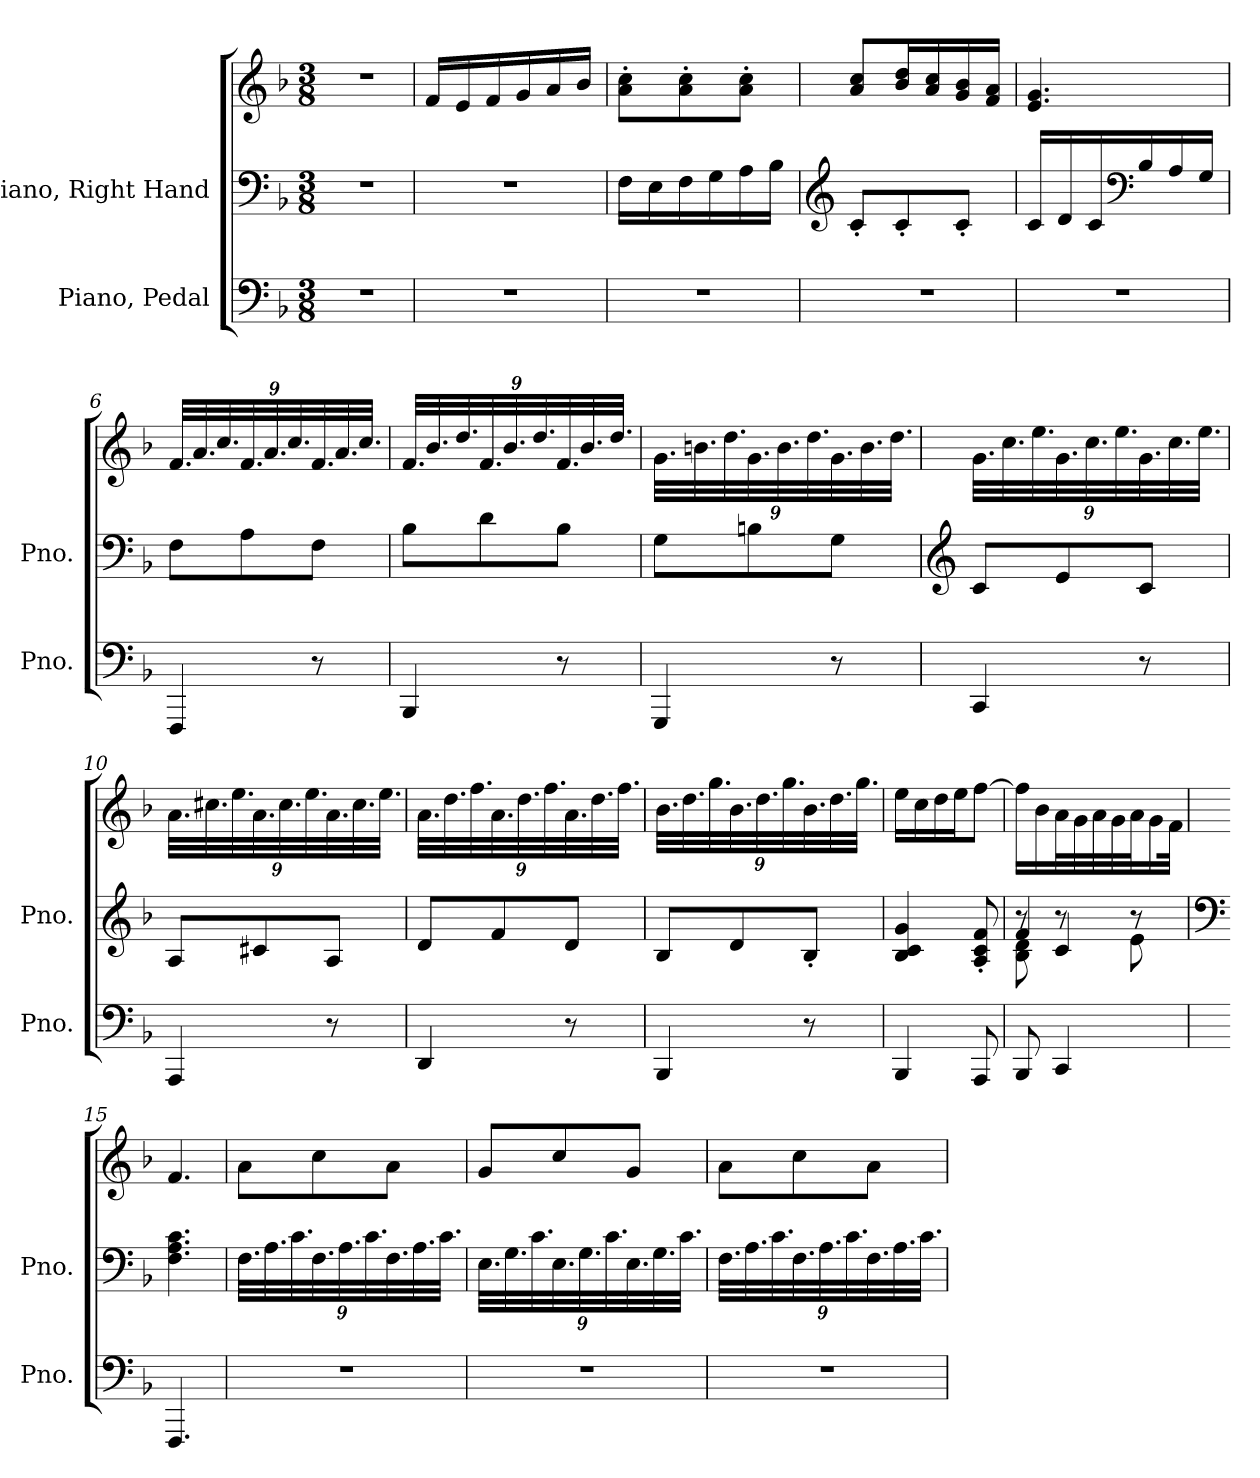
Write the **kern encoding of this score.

**kern	**kern	**kern
*part2	*part1	*part1
*staff3	*staff2	*staff1
*I"Piano, Pedal	*I"Piano, Right Hand	*
*I'Pno.	*I'Pno.	*
*clefF4	*clefF4	*clefG2
*k[b-]	*k[b-]	*k[b-]
*M3/8	*M3/8	*M3/8
*MM56	*MM56	*MM56
=1	=1	=1
4.r	4.r	4.r
=2	=2	=2
4.r	4.r	16f/LL
.	.	16e/
.	.	16f/
.	.	16g/
.	.	16a/
.	.	16b-/JJ
=3	=3	=3
4.r	16F\LL	8a\' 8cc\'L
.	16E\	.
.	16F\	8a\' 8cc\'
.	16G\	.
.	16A\	8a\' 8cc\'J
.	16B-\JJ	.
=4	=4	=4
*	*clefG2	*
4.r	8c'/L	8a/ 8cc/L
.	8c'/	16b-/ 16dd/L
.	.	16a/ 16cc/
.	8c'/J	16g/ 16b-/
.	.	16f/ 16a/JJ
=5	=5	=5
4.r	16c/LL	4.e/ 4.g/
.	16d/	.
.	16c/	.
*	*clefF4	*
.	16B-/	.
.	16A/	.
.	16G/JJ	.
!!LO:LB:g=z
=6	=6	=6
*	*	*Xbrackettup
4FFF/	8F\L	36.f/LLL
.	.	36.a/
.	.	36.cc/
.	8A\	36.f/
.	.	36.a/
.	.	36.cc/
8r	8F\J	36.f/
.	.	36.a/
.	.	36.cc/JJJ
=7	=7	=7
4BBB-/	8B-\L	36.f/LLL
.	.	36.b-/
.	.	36.dd/
.	8d\	36.f/
.	.	36.b-/
.	.	36.dd/
8r	8B-\J	36.f/
.	.	36.b-/
.	.	36.dd/JJJ
=8	=8	=8
4GGG/	8G\L	36.g\LLL
.	.	36.bn\
.	.	36.dd\
.	8Bn\	36.g\
.	.	36.b\
.	.	36.dd\
8r	8G\J	36.g\
.	.	36.b\
.	.	36.dd\JJJ
!!LO:LB:g=z
=9	=9	=9
*	*clefG2	*
4CC/	8c/L	36.g\LLL
.	.	36.cc\
.	.	36.ee\
.	8e/	36.g\
.	.	36.cc\
.	.	36.ee\
8r	8c/J	36.g\
.	.	36.cc\
.	.	36.ee\JJJ
=10	=10	=10
4AAA/	8A/L	36.a\LLL
.	.	36.cc#X\
.	.	36.ee\
.	8c#X/	36.a\
.	.	36.cc#\
.	.	36.ee\
8r	8A/J	36.a\
.	.	36.cc#\
.	.	36.ee\JJJ
=11	=11	=11
4DD/	8d/L	36.a\LLL
.	.	36.dd\
.	.	36.ff\
.	8f/	36.a\
.	.	36.dd\
.	.	36.ff\
8r	8d/J	36.a\
.	.	36.dd\
.	.	36.ff\JJJ
!!LO:LB:g=z
=12	=12	=12
4BBB-/	8B-/L	36.b-\LLL
.	.	36.dd\
.	.	36.gg\
.	8d/	36.b-\
.	.	36.dd\
.	.	36.gg\
8r	8B-'/J	36.b-\
.	.	36.dd\
.	.	36.gg\JJJ
=13	=13	=13
4BBB-/	4B-/ 4c/ 4g/	16ee\LL
.	.	16cc\
.	.	16dd\
.	.	16ee\J
8AAA/	8A/' 8c/' 8f/'	[8ff\J
=14	=14	=14
*	*^	*
*	*	*^	*
8BBB-/	4f/	8B-\ 8d\	8r	16ff\LL]
.	.	.	.	16b-\
4CC/	.	8r	4c/	32a\L
.	.	.	.	32g\
.	.	.	.	32a\
.	.	.	.	32g\
.	8r	8e\	.	32a\J
.	.	.	.	16g\
.	.	.	.	32f\JJk
*	*v	*v	*v	*
=15	=15	=15
*	*clefF4	*
4.FFF/	4.F\ 4.A\ 4.c\	4.f/
!!LO:PB:g=z
=16	=16	=16
*	*Xbrackettup	*
4.r	36.F\LLL	8a\L
.	36.A\	.
.	36.c\	.
.	36.F\	8cc\
.	36.A\	.
.	36.c\	.
.	36.F\	8a\J
.	36.A\	.
.	36.c\JJJ	.
=17	=17	=17
4.r	36.E\LLL	8g/L
.	36.G\	.
.	36.c\	.
.	36.E\	8cc/
.	36.G\	.
.	36.c\	.
.	36.E\	8g/J
.	36.G\	.
.	36.c\JJJ	.
=18	=18	=18
4.r	36.F\LLL	8a\L
.	36.A\	.
.	36.c\	.
.	36.F\	8cc\
.	36.A\	.
.	36.c\	.
.	36.F\	8a\J
.	36.A\	.
.	36.c\JJJ	.
=	=	=
*-	*-	*-
